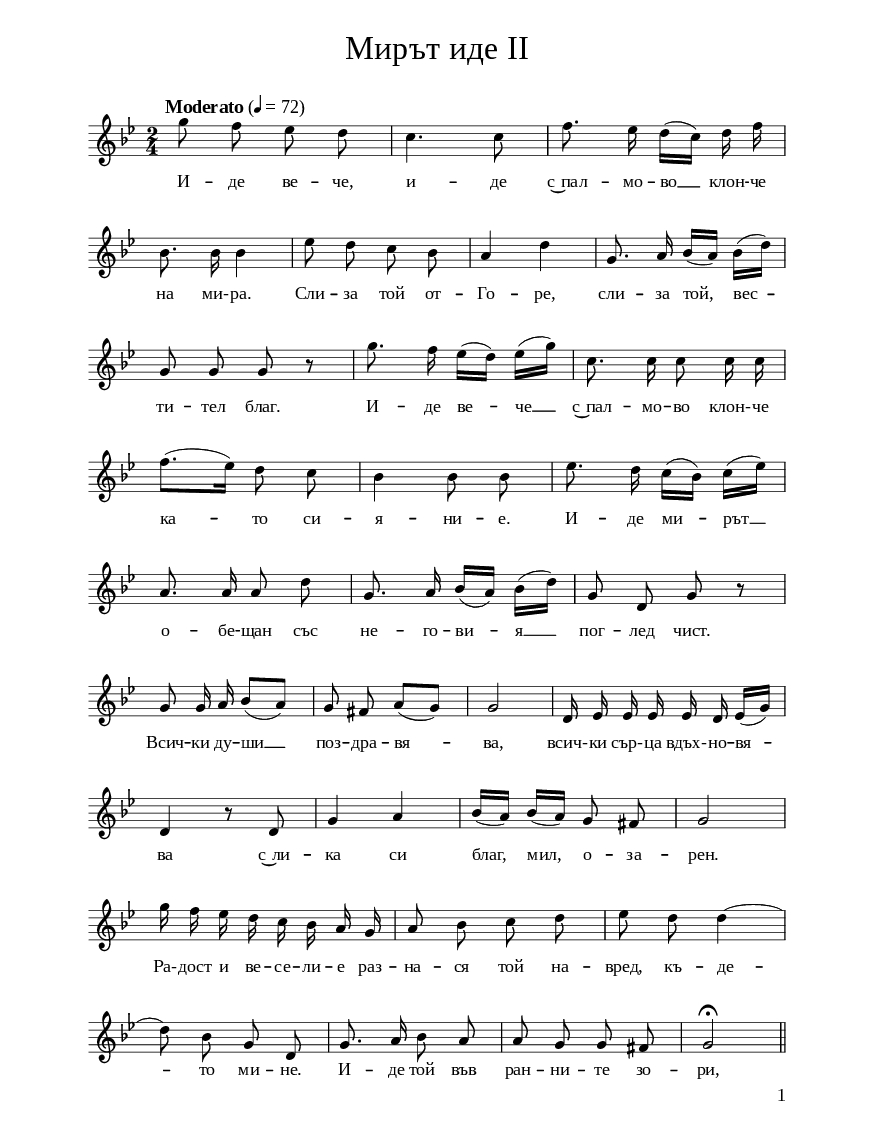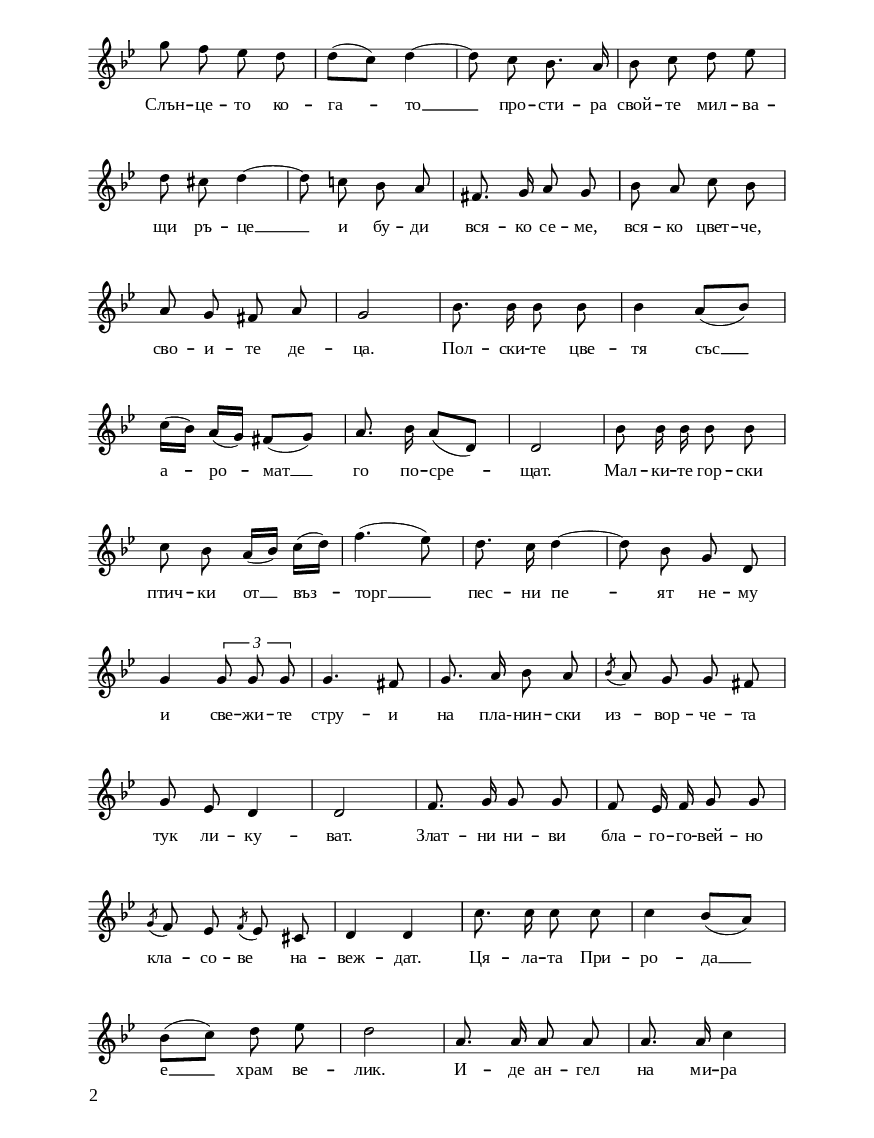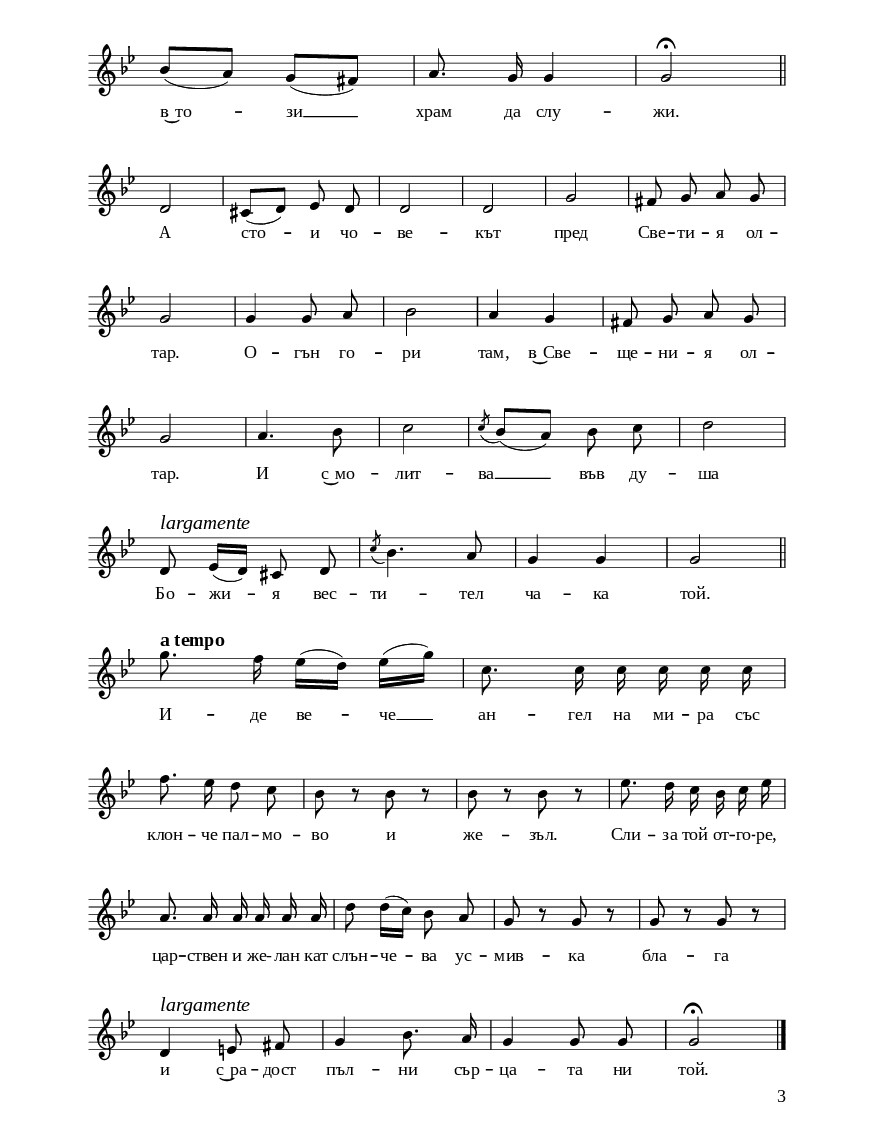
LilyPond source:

\version "2.24.2"

% include paper part and global functions
\include "include/globals.ily"

\bookpart {
  \label #'ref158
  \tocItem \markup "Мирът иде II"
  \include "include/bookpart-paper.ily"
  \score {
    \include "include/score-layout.ily"

    \new Voice \relative c' {
      \clef treble
      \key g \minor
      \time 2/4
      \tempoFunc "Moderato" 4 "72"
      \autoBeamOff
      g''8 f ees d | \noBreak
      c4. c8 | \noBreak
      f8. ees16 d([c]) d f | \break

      bes,8. bes16 bes4 | \noBreak
      ees8 d c bes | \noBreak
      a4 d | \noBreak
      g,8. a16 bes([a]) bes ([d]) | \break

      g,8 g g r | \noBreak
      g'8. f16 ees([d]) ees([g]) | \noBreak
      c,8. c16 c8 c16 c | \break

      f8.([ees16]) d8 c | \noBreak
      bes4 bes8 bes | \noBreak
      ees8. d16 c([bes]) c([ees]) | \break

      a,8. a16 a8 d | \noBreak
      g,8. a16 bes([a]) bes([d]) | \noBreak
      g,8 d g r | \break

      g8 g16 a bes8([a]) | \noBreak
      g fis a([g]) | \noBreak
      g2 | \noBreak
      d16 ees ees ees ees d ees([g]) | \break

      d4 r8 d | \noBreak
      g4 a | \noBreak
      bes16 ([a]) bes ([a]) g8 fis | \noBreak
      g2 | \break

      g'16 f ees d c bes a g | \noBreak
      a8 bes c d | \noBreak
      ees d d4~ | \break

      d8 bes g d | \noBreak
      g8. a16 bes8 a | \noBreak
      a g g fis | \noBreak
      g2\fermata | \bar "||" \break

      g'8 f ees d | \noBreak
      d([c]) d4~ | \noBreak
      d8 c bes8. a16 | \noBreak
      bes8 c d ees | \break

      d cis d4~ | \noBreak
      d8 c! bes a | \noBreak
      fis8. g16 a8 g | \noBreak
      bes a c bes | \break

      a g fis a | \noBreak
      g2 | \noBreak
      bes8. bes16 bes8 bes | \noBreak
      bes4 a8([bes]) | \break

      c16([bes]) a([g]) fis8([g]) | \noBreak
      a8. bes16 a8([d,]) | \noBreak
      d2 | \noBreak
      bes'8 bes16 bes bes8 bes | \break

      c bes a16([bes]) c([d]) | \noBreak
      f4.(ees8) | \noBreak
      d8. c16 d4~ | \noBreak
      d8 bes g d | \break

      g4 \times 2/3 { g8 g g }  | \noBreak
      g4. fis8 | \noBreak
      g8. a16 bes8 a | \noBreak
      \acciaccatura { bes } a g g fis | \break

      g ees d4 | \noBreak
      d2 | \noBreak
      f8. g16 g8 g | \noBreak
      f ees16 f g8 g | \break

      \acciaccatura { g } f ees \acciaccatura { f } ees  cis | \noBreak
      d4 d | \noBreak
      c'8. c16 c8 c | \noBreak
      c4 bes8([a]) | \break

      bes([c]) d ees | \noBreak
      d2 | \noBreak
      a8. a16 a8 a | \noBreak
      a8. a16 c4 | \break

      bes8([a]) g([fis]) | \noBreak
      a8. g16 g4
      g2\fermata \bar "||" | \break
      d2 \noBreak

      cis8([d]) ees d | \noBreak
      d2 | \noBreak
      d | \noBreak
      g | \noBreak
      fis8 g a g | \break

      g2 | \noBreak
      g4 g8 a | \noBreak
      bes2 | \noBreak
      a4 g | \noBreak
      fis8 g a g | \break

      g2 | \noBreak
      a4. bes8 | \noBreak
      c2 | \noBreak
      \acciaccatura { c8 } bes([a]) bes c | \noBreak
      d2 | \break

      d,8^\markup{\huge \italic { largamente } } ees16([d]) cis8 d | \noBreak
      \acciaccatura { c' } bes4. a8 | \noBreak
      g4 g | \noBreak
      g2 | \bar "||" \break

      \tempo "a tempo" g'8. f16 ees([d]) ees([g]) | \noBreak
      c,8. c16 c c c c | \break

      f8. ees16 d8 c | \noBreak
      bes8 r  bes r | bes r bes r | \noBreak
      ees8. d16 c bes c ees | \break

      a,8. a16 a a a a | \noBreak
      d8 d16([c]) bes8 a | \noBreak
      g8 r g r | g r g r | \break

      d4^\markup{ \huge \italic { largamente } } e8 fis | \noBreak
      g4 bes8. a16 | \noBreak
      g4 g8 g | \noBreak
      g2 \fermata \bar "|."
    }

    \addlyrics {
      И -- де ве -- че, | и -- де | "с~пал" -- мо -- во __ клон -- че |
      на "ми-" -- ра. | Сли -- за той от -- | Го -- ре, | сли -- за той, вес -- |
      ти -- тел благ. | И -- де ве -- че __ | "с~пал" -- мо -- во "клон-" -- че |
      ка -- то си -- | я -- ни -- е. | И -- де ми -- рът __ |
      о -- бе -- щан със | не -- го -- ви -- я __ | пог -- лед чист. |
      Всич -- ки ду -- ши __ | поз -- дра -- вя -- | ва, | "всич-" -- ки "сър-" -- ца "вдъх-" -- но -- вя -- |
      ва "с~ли" -- | ка си | благ, мил, о -- за -- | рен. |
      "Ра-" -- дост и ве -- се -- ли -- е раз -- | на -- ся той на -- | вред, къ -- де --
      то ми -- не. | И -- де той във  | ран -- ни -- те зо -- | ри, |
      Слън -- це -- то ко -- | га -- то __ про -- сти -- ра свой -- те мил -- ва -- |
      щи ръ -- це __ и бу -- ди | вся -- ко се -- ме, | вся -- ко цвет -- че, |
      сво -- и -- те де -- | ца. Пол -- ски -- те цве -- | тя със __ |
      а -- ро -- мат __ | го по -- сре -- | щат. Мал -- ки -- те гор -- ски |
      птич -- ки от __ въз -- | торг __ | пес -- ни пе -- ят не -- му |
      и све -- жи -- те | стру -- и | на "пла-" -- нин -- ски | из -- вор -- че -- та |
      тук ли -- ку -- | ват. | Злат -- ни ни -- ви | бла -- го -- го -- вей -- но |
      кла -- со -- ве на -- | веж -- дат. | Ця -- ла -- та При -- | ро -- да __ |
      е __ храм ве -- | лик. | И -- де ан -- гел | на ми -- ра |
      "в~то" -- зи __ | храм да слу -- | жи. | А |
      сто -- и чо -- | ве -- | кът | пред | Све -- ти -- я ол -- |
      тар. | О -- гън го -- | ри | там, "в~Све" -- | ще -- ни -- я ол -- |
      тар. | И "с~мо" -- | лит -- | ва __ във ду -- | ша |
      Бо -- жи -- я вес -- | ти -- тел | ча -- ка | той. |
      И -- де ве -- че __ | ан -- гел на ми -- ра със |
      клон -- че пал -- мо -- | во и же -- зъл. | Сли -- за той от -- го -- ре, |
      цар -- ствен и "же-" -- лан кат | слън -- че -- ва ус -- | мив -- ка бла -- га |
      и "с~ра" -- дост | пъл -- ни сър -- | ца -- та ни той. |
    }

    \header {
      title = \titleFunc "Мирът иде II" "Mirăt ide II"
    }

    \midi{}

  } % score


} % bookpart
